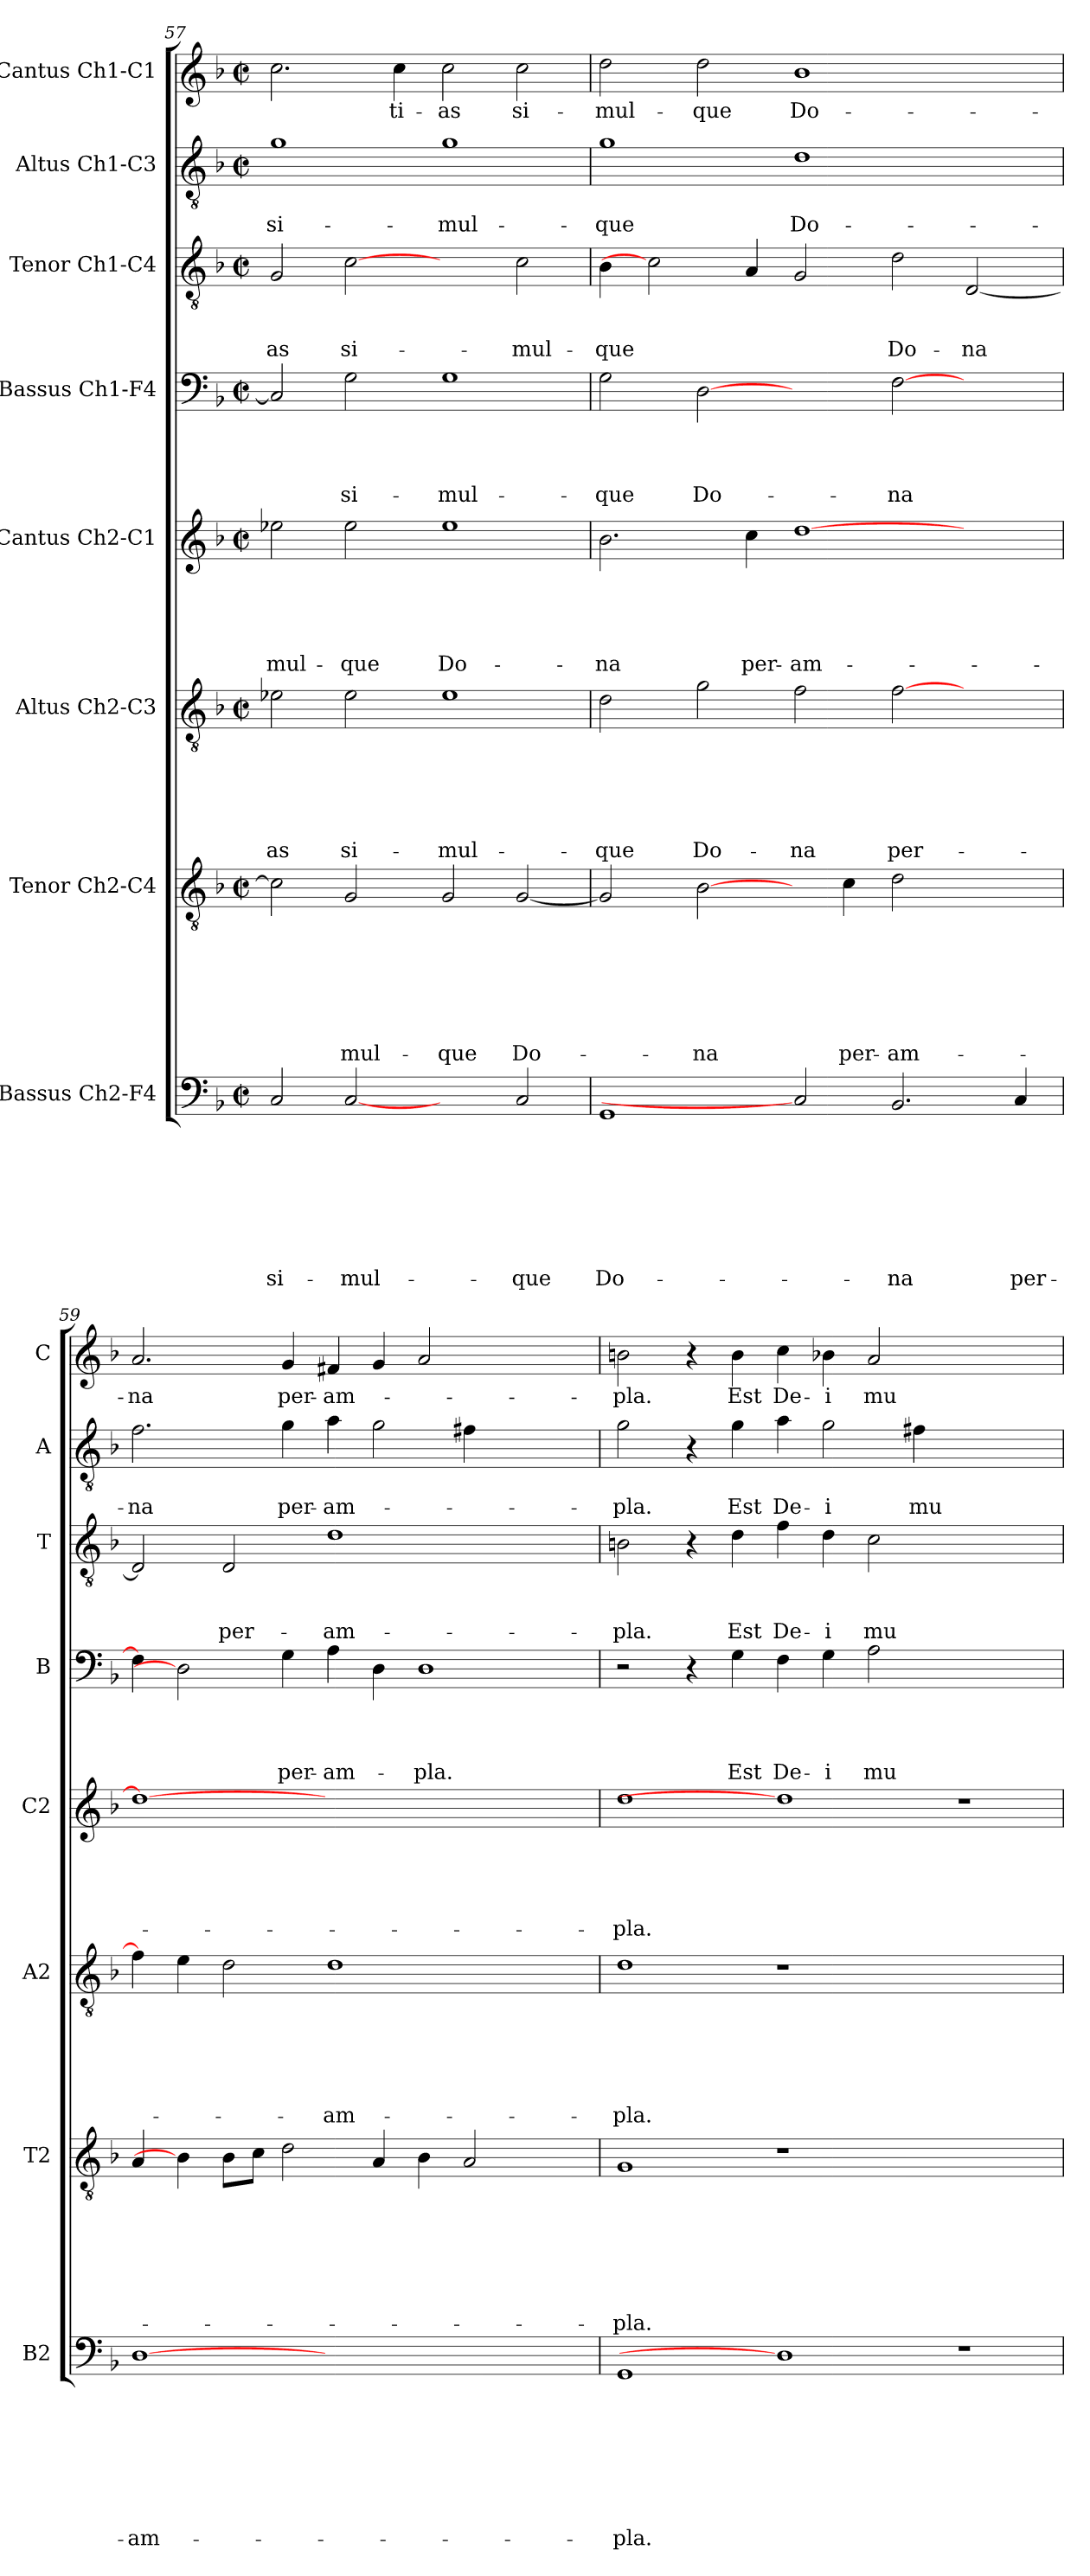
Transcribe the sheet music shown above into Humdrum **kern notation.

**kern	**text	**text	**text	**text	**text	**text	**text	**text	**kern	**text	**text	**text	**text	**text	**text	**text	**kern	**text	**text	**text	**text	**text	**text	**kern	**text	**text	**text	**text	**text	**kern	**text	**text	**text	**text	**kern	**text	**text	**text	**kern	**text	**text	**kern	**text
*part8	*part8	*part8	*part8	*part8	*part8	*part8	*part8	*part8	*part7	*part7	*part7	*part7	*part7	*part7	*part7	*part7	*part6	*part6	*part6	*part6	*part6	*part6	*part6	*part5	*part5	*part5	*part5	*part5	*part5	*part4	*part4	*part4	*part4	*part4	*part3	*part3	*part3	*part3	*part2	*part2	*part2	*part1	*part1
*staff8	*staff8	*staff8	*staff8	*staff8	*staff8	*staff8	*staff8	*staff8	*staff7	*staff7	*staff7	*staff7	*staff7	*staff7	*staff7	*staff7	*staff6	*staff6	*staff6	*staff6	*staff6	*staff6	*staff6	*staff5	*staff5	*staff5	*staff5	*staff5	*staff5	*staff4	*staff4	*staff4	*staff4	*staff4	*staff3	*staff3	*staff3	*staff3	*staff2	*staff2	*staff2	*staff1	*staff1
*I"Bassus Ch2-F4	*	*	*	*	*	*	*	*	*I"Tenor Ch2-C4	*	*	*	*	*	*	*	*I"Altus Ch2-C3	*	*	*	*	*	*	*I"Cantus Ch2-C1	*	*	*	*	*	*I"Bassus Ch1-F4	*	*	*	*	*I"Tenor Ch1-C4	*	*	*	*I"Altus Ch1-C3	*	*	*I"Cantus Ch1-C1	*
*I'B2	*	*	*	*	*	*	*	*	*I'T2	*	*	*	*	*	*	*	*I'A2	*	*	*	*	*	*	*I'C2	*	*	*	*	*	*I'B	*	*	*	*	*I'T	*	*	*	*I'A	*	*	*I'C	*
*clefF4	*	*	*	*	*	*	*	*	*clefGv2	*	*	*	*	*	*	*	*clefGv2	*	*	*	*	*	*	*clefG2	*	*	*	*	*	*clefF4	*	*	*	*	*clefGv2	*	*	*	*clefGv2	*	*	*clefG2	*
*k[b-]	*	*	*	*	*	*	*	*	*k[b-]	*	*	*	*	*	*	*	*k[b-]	*	*	*	*	*	*	*k[b-]	*	*	*	*	*	*k[b-]	*	*	*	*	*k[b-]	*	*	*	*k[b-]	*	*	*k[b-]	*
*F:	*	*	*	*	*	*	*	*	*F:	*	*	*	*	*	*	*	*F:	*	*	*	*	*	*	*F:	*	*	*	*	*	*F:	*	*	*	*	*F:	*	*	*	*F:	*	*	*F:	*
*M2/2	*	*	*	*	*	*	*	*	*M2/2	*	*	*	*	*	*	*	*M2/2	*	*	*	*	*	*	*M2/2	*	*	*	*	*	*M2/2	*	*	*	*	*M2/2	*	*	*	*M2/2	*	*	*M2/2	*
*met(c|)	*	*	*	*	*	*	*	*	*met(c|)	*	*	*	*	*	*	*	*met(c|)	*	*	*	*	*	*	*met(c|)	*	*	*	*	*	*met(c|)	*	*	*	*	*met(c|)	*	*	*	*met(c|)	*	*	*met(c|)	*
=57	=57	=57	=57	=57	=57	=57	=57	=57	=57	=57	=57	=57	=57	=57	=57	=57	=57	=57	=57	=57	=57	=57	=57	=57	=57	=57	=57	=57	=57	=57	=57	=57	=57	=57	=57	=57	=57	=57	=57	=57	=57	=57	=57
!	!	!	!	!	!	!	!	!LO:LY:b	!	!	!	!	!	!	!	!	!	!	!	!	!	!	!LO:LY:b	!	!	!	!	!	!LO:LY:b	!	!	!	!	!	!	!	!	!LO:LY:b	!	!	!LO:LY:b	!	!
2C/	.	.	.	.	.	.	.	si-	2c\]	.	.	.	.	.	.	.	2e-X\	.	.	.	.	.	-as	2ee-X\	.	.	.	.	-mul-	2C/]	.	.	.	.	2G/	.	.	-as	1g	.	si-	2.cc\	.
!	!	!	!	!	!	!	!	!LO:LY:b	!	!	!	!	!	!	!	!LO:LY:b	!	!	!	!	!	!	!LO:LY:b	!	!	!	!	!	!LO:LY:b	!	!	!	!	!LO:LY:b	!	!	!	!LO:LY:b	!	!	!	!	!
[2C	.	.	.	.	.	.	.	-mul-	2G/	.	.	.	.	.	.	-mul-	2e-\	.	.	.	.	.	si-	2ee-\	.	.	.	.	-que	2G\	.	.	.	si-	[2c	.	.	si-	.	.	.	.	.
!	!	!	!	!	!	!	!	!	!	!	!	!	!	!	!	!	!	!	!	!	!	!	!	!	!	!	!	!	!	!	!	!	!	!	!	!	!	!	!	!	!	!	!LO:LY:b
.	.	.	.	.	.	.	.	.	.	.	.	.	.	.	.	.	.	.	.	.	.	.	.	.	.	.	.	.	.	.	.	.	.	.	.	.	.	.	.	.	.	4cc\	-ti-
!	!	!	!	!	!	!	!	!	!	!	!	!	!	!	!	!LO:LY:b	!	!	!	!	!	!	!LO:LY:b	!	!	!	!	!	!LO:LY:b	!	!	!	!	!LO:LY:b	!	!	!	!	!	!	!LO:LY:b	!	!LO:LY:b
2ryy	.	.	.	.	.	.	.	.	2G/	.	.	.	.	.	.	-que	1e-	.	.	.	.	.	-mul-	1ee-	.	.	.	.	Do-	1G	.	.	.	-mul-	2ryy	.	.	.	1g	.	-mul-	2cc\	-as
!	!	!	!	!	!	!	!	!LO:LY:b	!	!	!	!	!	!	!	!LO:LY:b	!	!	!	!	!	!	!	!	!	!	!	!	!	!	!	!	!	!	!	!	!	!LO:LY:b	!	!	!	!	!LO:LY:b
2C/	.	.	.	.	.	.	.	-que	[2G/	.	.	.	.	.	.	Do-	.	.	.	.	.	.	.	.	.	.	.	.	.	.	.	.	.	.	2c\	.	.	-mul-	.	.	.	2cc\	si-
!!LO:PB:g=z
=58	=58	=58	=58	=58	=58	=58	=58	=58	=58	=58	=58	=58	=58	=58	=58	=58	=58	=58	=58	=58	=58	=58	=58	=58	=58	=58	=58	=58	=58	=58	=58	=58	=58	=58	=58	=58	=58	=58	=58	=58	=58	=58	=58
!	!	!	!	!	!	!	!	!LO:LY:b	!	!	!	!	!	!	!	!	!	!	!	!	!	!	!LO:LY:b	!	!	!	!	!	!LO:LY:b	!	!	!	!	!LO:LY:b	!	!	!	!LO:LY:b	!	!	!LO:LY:b	!	!LO:LY:b
1GG	.	.	.	.	.	.	.	Do-	2G/]	.	.	.	.	.	.	.	2d\	.	.	.	.	.	-que	2.b-\	.	.	.	.	-na	2G\	.	.	.	-que	4B-\	.	.	-que	1g	.	-que	2dd\	-mul-
.	.	.	.	.	.	.	.	.	.	.	.	.	.	.	.	.	.	.	.	.	.	.	.	.	.	.	.	.	.	.	.	.	.	.	2c]	.	.	.	.	.	.	.	.
!	!	!	!	!	!	!	!	!	!	!	!	!	!	!	!	!LO:LY:b	!	!	!	!	!	!	!LO:LY:b	!	!	!	!	!	!	!	!	!	!	!LO:LY:b	!	!	!	!	!	!	!	!	!LO:LY:b
.	.	.	.	.	.	.	.	.	[2B-\	.	.	.	.	.	.	-na	2g\	.	.	.	.	.	Do-	.	.	.	.	.	.	[2D	.	.	.	Do-	.	.	.	.	.	.	.	2dd\	-que
!	!	!	!	!	!	!	!	!	!	!	!	!	!	!	!	!	!	!	!	!	!	!	!	!	!	!	!	!	!LO:LY:b	!	!	!	!	!	!	!	!	!	!	!	!	!	!
.	.	.	.	.	.	.	.	.	.	.	.	.	.	.	.	.	.	.	.	.	.	.	.	4cc\	.	.	.	.	per-	.	.	.	.	.	4A/	.	.	.	.	.	.	.	.
!	!	!	!	!	!	!	!	!	!	!	!	!	!	!	!	!	!	!	!	!	!	!	!LO:LY:b	!	!	!	!	!	!LO:LY:b	!	!	!	!	!	!	!	!	!	!	!	!LO:LY:b	!	!LO:LY:b
2C]	.	.	.	.	.	.	.	.	4ryy	.	.	.	.	.	.	.	2f\	.	.	.	.	.	-na	[1dd	.	.	.	.	-am-	2ryy	.	.	.	.	2G/	.	.	.	1d	.	Do-	1b-	Do-
!	!	!	!	!	!	!	!	!	!	!	!	!	!	!	!	!LO:LY:b	!	!	!	!	!	!	!	!	!	!	!	!	!	!	!	!	!	!	!	!	!	!	!	!	!	!	!
.	.	.	.	.	.	.	.	.	4c\	.	.	.	.	.	.	per-	.	.	.	.	.	.	.	.	.	.	.	.	.	.	.	.	.	.	.	.	.	.	.	.	.	.	.
!	!	!	!	!	!	!	!	!LO:LY:b	!	!	!	!	!	!	!	!LO:LY:b	!	!	!	!	!	!	!LO:LY:b	!	!	!	!	!	!	!	!	!	!	!LO:LY:b	!	!	!	!LO:LY:b	!	!	!	!	!
2.BB-/	.	.	.	.	.	.	.	-na	2d\	.	.	.	.	.	.	-am-	[2f\	.	.	.	.	.	per-	.	.	.	.	.	.	[2F\	.	.	.	-na	2d\	.	.	Do-	.	.	.	.	.
!	!	!	!	!	!	!	!	!	!	!	!	!	!	!	!	!	!	!	!	!	!	!	!	!	!	!	!	!	!	!	!	!	!	!	!	!	!	!LO:LY:b	!	!	!	!	!
.	.	.	.	.	.	.	.	.	2ryy	.	.	.	.	.	.	.	2ryy	.	.	.	.	.	.	2ryy	.	.	.	.	.	2ryy	.	.	.	.	[2D/	.	.	-na	2ryy	.	.	2ryy	.
!	!	!	!	!	!	!	!	!LO:LY:b	!	!	!	!	!	!	!	!	!	!	!	!	!	!	!	!	!	!	!	!	!	!	!	!	!	!	!	!	!	!	!	!	!	!	!
4C/	.	.	.	.	.	.	.	per-	.	.	.	.	.	.	.	.	.	.	.	.	.	.	.	.	.	.	.	.	.	.	.	.	.	.	.	.	.	.	.	.	.	.	.
=59	=59	=59	=59	=59	=59	=59	=59	=59	=59	=59	=59	=59	=59	=59	=59	=59	=59	=59	=59	=59	=59	=59	=59	=59	=59	=59	=59	=59	=59	=59	=59	=59	=59	=59	=59	=59	=59	=59	=59	=59	=59	=59	=59
!	!	!	!	!	!	!	!	!LO:LY:b	!	!	!	!	!	!	!	!	!	!	!	!	!	!	!	!	!	!	!	!	!	!	!	!	!	!	!	!	!	!	!	!	!LO:LY:b	!	!LO:LY:b
[1D	.	.	.	.	.	.	.	-am-	4A/	.	.	.	.	.	.	.	4f\]	.	.	.	.	.	.	1dd_	.	.	.	.	.	4F\]	.	.	.	.	2D/]	.	.	.	2.f\	.	-na	2.a/	-na
.	.	.	.	.	.	.	.	.	4B-\]	.	.	.	.	.	.	.	4e\	.	.	.	.	.	.	.	.	.	.	.	.	2D]	.	.	.	.	.	.	.	.	.	.	.	.	.
!	!	!	!	!	!	!	!	!	!	!	!	!	!	!	!	!	!	!	!	!	!	!	!	!	!	!	!	!	!	!	!	!	!	!	!	!	!	!LO:LY:b	!	!	!	!	!
.	.	.	.	.	.	.	.	.	8B-\L	.	.	.	.	.	.	.	2d\	.	.	.	.	.	.	.	.	.	.	.	.	.	.	.	.	.	2D/	.	.	per-	.	.	.	.	.
.	.	.	.	.	.	.	.	.	8c\J	.	.	.	.	.	.	.	.	.	.	.	.	.	.	.	.	.	.	.	.	.	.	.	.	.	.	.	.	.	.	.	.	.	.
!	!	!	!	!	!	!	!	!	!	!	!	!	!	!	!	!	!	!	!	!	!	!	!	!	!	!	!	!	!	!	!	!	!	!LO:LY:b	!	!	!	!	!	!	!LO:LY:b	!	!LO:LY:b
.	.	.	.	.	.	.	.	.	2d\	.	.	.	.	.	.	.	.	.	.	.	.	.	.	.	.	.	.	.	.	4G\	.	.	.	per-	.	.	.	.	4g\	.	per-	4g/	per-
!	!	!	!	!	!	!	!	!	!	!	!	!	!	!	!	!	!	!	!	!	!	!	!LO:LY:b	!	!	!	!	!	!	!	!	!	!	!LO:LY:b	!	!	!	!LO:LY:b	!	!	!LO:LY:b	!	!LO:LY:b
1.ryy	.	.	.	.	.	.	.	.	.	.	.	.	.	.	.	.	1d	.	.	.	.	.	-am-	1.ryy	.	.	.	.	.	4A\	.	.	.	-am-	1d	.	.	-am-	4a\	.	-am-	4f#X/	-am-
.	.	.	.	.	.	.	.	.	4A/	.	.	.	.	.	.	.	.	.	.	.	.	.	.	.	.	.	.	.	.	4D\	.	.	.	.	.	.	.	.	2g\	.	.	4g/	.
!	!	!	!	!	!	!	!	!	!	!	!	!	!	!	!	!	!	!	!	!	!	!	!	!	!	!	!	!	!	!	!	!	!	!LO:LY:b	!	!	!	!	!	!	!	!	!
.	.	.	.	.	.	.	.	.	4B-\	.	.	.	.	.	.	.	.	.	.	.	.	.	.	.	.	.	.	.	.	1D	.	.	.	-pla.	.	.	.	.	.	.	.	2a/	.
.	.	.	.	.	.	.	.	.	2A/	.	.	.	.	.	.	.	.	.	.	.	.	.	.	.	.	.	.	.	.	.	.	.	.	.	.	.	.	.	4f#X\	.	.	.	.
.	.	.	.	.	.	.	.	.	.	.	.	.	.	.	.	.	2ryy	.	.	.	.	.	.	.	.	.	.	.	.	.	.	.	.	.	2ryy	.	.	.	2ryy	.	.	2ryy	.
.	.	.	.	.	.	.	.	.	4ryy	.	.	.	.	.	.	.	.	.	.	.	.	.	.	.	.	.	.	.	.	.	.	.	.	.	.	.	.	.	.	.	.	.	.
=60	=60	=60	=60	=60	=60	=60	=60	=60	=60	=60	=60	=60	=60	=60	=60	=60	=60	=60	=60	=60	=60	=60	=60	=60	=60	=60	=60	=60	=60	=60	=60	=60	=60	=60	=60	=60	=60	=60	=60	=60	=60	=60	=60
!	!	!	!	!	!	!	!	!LO:LY:b	!	!	!	!	!	!	!	!LO:LY:b	!	!	!	!	!	!	!LO:LY:b	!	!	!	!	!	!LO:LY:b	!	!	!	!	!	!	!	!	!LO:LY:b	!	!	!LO:LY:b	!	!LO:LY:b
1GG	.	.	.	.	.	.	.	-pla.	1G	.	.	.	.	.	.	-pla.	1d	.	.	.	.	.	-pla.	1dd	.	.	.	.	-pla.	2r	.	.	.	.	2Bn\	.	.	-pla.	2g\	.	-pla.	2bn\	-pla.
.	.	.	.	.	.	.	.	.	.	.	.	.	.	.	.	.	.	.	.	.	.	.	.	.	.	.	.	.	.	4r	.	.	.	.	4r	.	.	.	4r	.	.	4r	.
!	!	!	!	!	!	!	!	!	!	!	!	!	!	!	!	!	!	!	!	!	!	!	!	!	!	!	!	!	!	!	!	!	!	!LO:LY:b	!	!	!	!LO:LY:b	!	!	!LO:LY:b	!	!LO:LY:b
.	.	.	.	.	.	.	.	.	.	.	.	.	.	.	.	.	.	.	.	.	.	.	.	.	.	.	.	.	.	4G\	.	.	.	Est	4d\	.	.	Est	4g\	.	Est	4b\	Est
!	!	!	!	!	!	!	!	!	!	!	!	!	!	!	!	!	!	!	!	!	!	!	!	!	!	!	!	!	!	!	!	!	!	!LO:LY:b	!	!	!	!LO:LY:b	!	!	!LO:LY:b	!	!LO:LY:b
1D]	.	.	.	.	.	.	.	.	1r	.	.	.	.	.	.	.	1r	.	.	.	.	.	.	1dd]	.	.	.	.	.	4F\	.	.	.	De-	4f\	.	.	De-	4a\	.	De-	4cc\	De-
!	!	!	!	!	!	!	!	!	!	!	!	!	!	!	!	!	!	!	!	!	!	!	!	!	!	!	!	!	!	!	!	!	!	!LO:LY:b	!	!	!	!LO:LY:b	!	!	!LO:LY:b	!	!LO:LY:b
.	.	.	.	.	.	.	.	.	.	.	.	.	.	.	.	.	.	.	.	.	.	.	.	.	.	.	.	.	.	4G\	.	.	.	-i	4d\	.	.	-i	2g\	.	-i	4b-X\	-i
!	!	!	!	!	!	!	!	!	!	!	!	!	!	!	!	!	!	!	!	!	!	!	!	!	!	!	!	!	!	!	!	!	!	!LO:LY:b	!	!	!	!LO:LY:b	!	!	!	!	!LO:LY:b
.	.	.	.	.	.	.	.	.	.	.	.	.	.	.	.	.	.	.	.	.	.	.	.	.	.	.	.	.	.	2A\	.	.	.	mu-	2c\	.	.	mu-	.	.	.	2a/	mu-
!	!	!	!	!	!	!	!	!	!	!	!	!	!	!	!	!	!	!	!	!	!	!	!	!	!	!	!	!	!	!	!	!	!	!	!	!	!	!	!	!	!LO:LY:b	!	!
.	.	.	.	.	.	.	.	.	.	.	.	.	.	.	.	.	.	.	.	.	.	.	.	.	.	.	.	.	.	.	.	.	.	.	.	.	.	.	4f#X\	.	mu-	.	.
1r	.	.	.	.	.	.	.	.	1ryy	.	.	.	.	.	.	.	1ryy	.	.	.	.	.	.	1r	.	.	.	.	.	1ryy	.	.	.	.	1ryy	.	.	.	1ryy	.	.	1ryy	.
=	=	=	=	=	=	=	=	=	=	=	=	=	=	=	=	=	=	=	=	=	=	=	=	=	=	=	=	=	=	=	=	=	=	=	=	=	=	=	=	=	=	=	=
*-	*-	*-	*-	*-	*-	*-	*-	*-	*-	*-	*-	*-	*-	*-	*-	*-	*-	*-	*-	*-	*-	*-	*-	*-	*-	*-	*-	*-	*-	*-	*-	*-	*-	*-	*-	*-	*-	*-	*-	*-	*-	*-	*-
